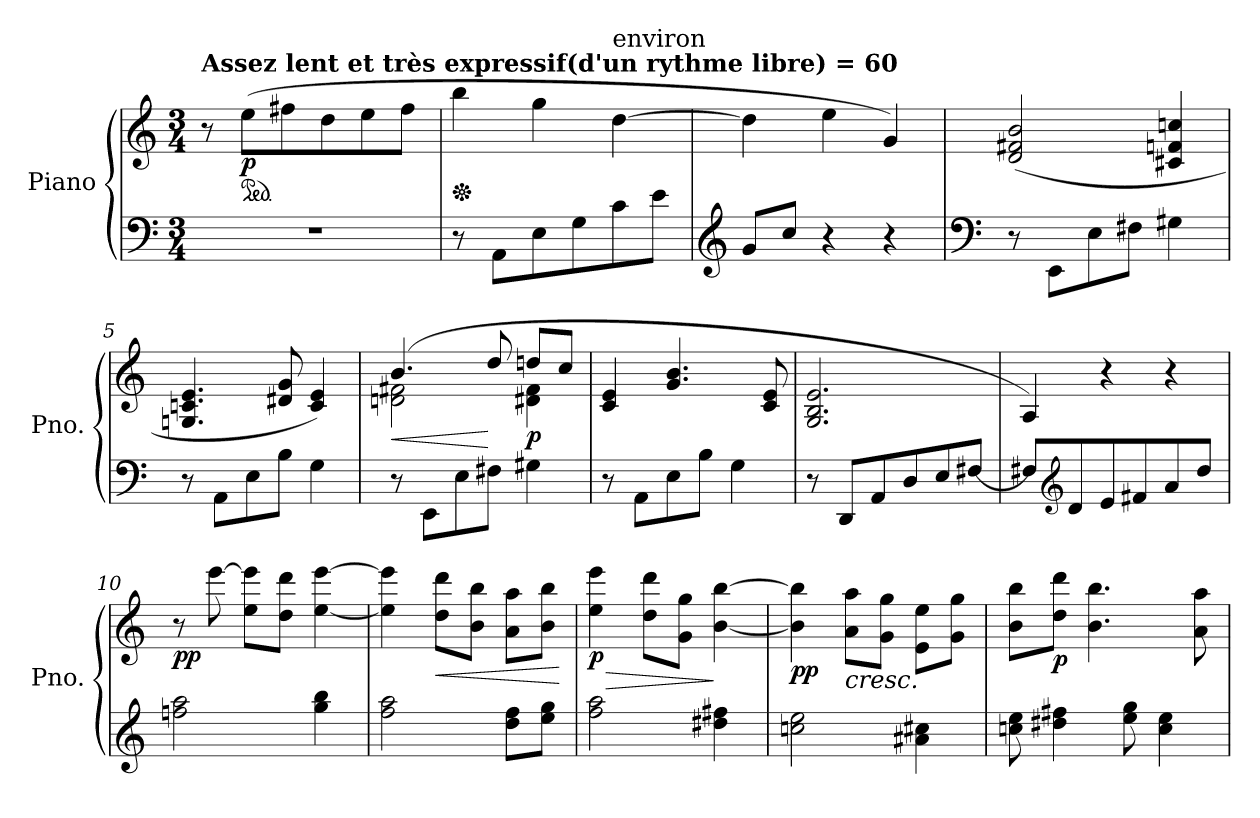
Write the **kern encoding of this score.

**kern	**kern	**dynam
*part1	*part1	*part1
*staff2	*staff1	*staff1/2
*I"Piano	*	*
*I'Pno.	*	*
*clefF4	*clefG2	*
*k[]	*k[]	*
*M3/4	*M3/4	*
*MM60	*MM60	*
=1	=1	=1
!	!LO:TX:a:B:t=Assez lent et très expressif(d'un rythme libre)  = 60	!
2.r	8r	.
*	*ped	*
!	!	!LO:DY:b
.	(>8ee\L	p
*	*MM58	*
.	8ff#X\	.
.	8dd\	.
*	*MM56	*
.	8ee\	.
*	*MM52	*
.	8ff#\J	.
=2	=2	=2
*	*Xped	*
*	*MM58	*
8r	4bb\	.
8AA\L	.	.
*	*MM60	*
8E\	4gg\	.
8G\	.	.
!	!LO:TX:a:t=environ	!
8c\	[4dd\	.
8e\J	.	.
=3	=3	=3
*clefG2	*	*
8g/L	4dd\]	.
8cc/J	.	.
*	*MM58	*
4r	4ee\	.
*	*MM56	*
4r	4g/)	.
!!LO:LB:g=z
=4	=4	=4
*clefF4	*	*
*	*MM58	*
8r	(<2d/ 2f#X/ 2b/	.
8EE\L	.	.
*	*MM60	*
8E\	.	.
8F#X\J	.	.
*	*MM56	*
4G#X\	4c#X/ 4fn/ 4ccni/	.
=5	=5	=5
*	*MM60	*
8r	4.Gn/ 4.cn/ 4.e/	.
8AA\L	.	.
*	*MM58	*
8E\	.	.
8B\J	8d#X/ 8g/	.
*	*MM56	*
4G\	4c/ 4e/)	.
=6	=6	=6
*	*MM60	*
!	!	!LO:HP:b
*	*^	*
8r	(>4.b/	2dn\ 2f#X\	<
8EE\L	.	.	.
8E\	.	.	.
*	*MM58	*	*
8F#X\J	8dd/	.	[
*	*MM56	*	*
!	!	!	!LO:DY:b
4G#X\	8ddni/L	4d#X\ 4f#\	p
.	8cc/J	.	.
*	*v	*v	*
!!LO:LB:g=z
=7	=7	=7
*	*MM58	*
8r	4c/ 4e/	.
8AA\L	.	.
*	*MM60	*
8E\	4.g/ 4.b/	.
8B\J	.	.
4G\	.	.
*	*MM58	*
.	8c/ 8e/	.
=8	=8	=8
8r	2.G/ 2.B/ 2.e/	.
8DD/L	.	.
*	*MM60	*
8AA/	.	.
8D/	.	.
8E/	.	.
[8F#X/J	.	.
=9	=9	=9
*	*MM58	*
8F#X/L]	4A/)	.
*clefG2	*	*
8d/	.	.
*	*MM56	*
8e/	4r	.
8f#X/	.	.
*	*MM52	*
8a/	4r	.
*	*MM50	*
8dd/J	.	.
!!LO:PB:g=z
=10	=10	=10
*	*MM58	*
!	!	!LO:DY:b
2ffn\ 2aa\	8r	pp
.	[8eee\	.
*	*MM60	*
.	8ee\ 8eee\]L	.
.	8dd\ 8ddd\J	.
4gg\ 4bb\	[4ee\ [4eee\	.
=11	=11	=11
2ff\ 2aa\	4ee\] 4eee\]	.
*	*MM58	*
!	!	!LO:HP:b
.	8dd\ 8ddd\L	<
.	8b\ 8bb\J	.
8dd\ 8ff\L	8a\ 8aa\L	.
8ee\ 8gg\J	8b\ 8bb\J	.
.	.	[
=12	=12	=12
*	*MM60	*
!	!	!LO:HP:b
!	!	!LO:DY:n=1:b
2ff\ 2aa\	4ee\ 4eee\	> p
.	8dd\ 8ddd\L	.
.	8g\ 8gg\J	.
4dd#X\ 4ff#X\	[4b\ [4bb\	]
!!LO:LB:g=z
=13	=13	=13
!	!	!LO:DY:b
2ccn\ 2ee\	4b\] 4bb\]	pp
*	*MM58	*
!	!	!LO:HP:b
.	8a\ 8aa\L	<
.	8g\ 8gg\J	.
4a#X\ 4cc#X\	8e\ 8ee\L	.
.	8g\ 8gg\J	.
=14	=14	=14
8ccn\ 8ee\	8b\ 8bb\L	.
!	!	!LO:DY:b
4dd#X\ 4ff#X\	8dd\ 8ddd\J	p
.	4.b\ 4.bb\	[
8ee\ 8gg\	.	.
4cc\ 4ee\	.	.
.	8a\ 8aa\	.
=	=	=
*-	*-	*-
